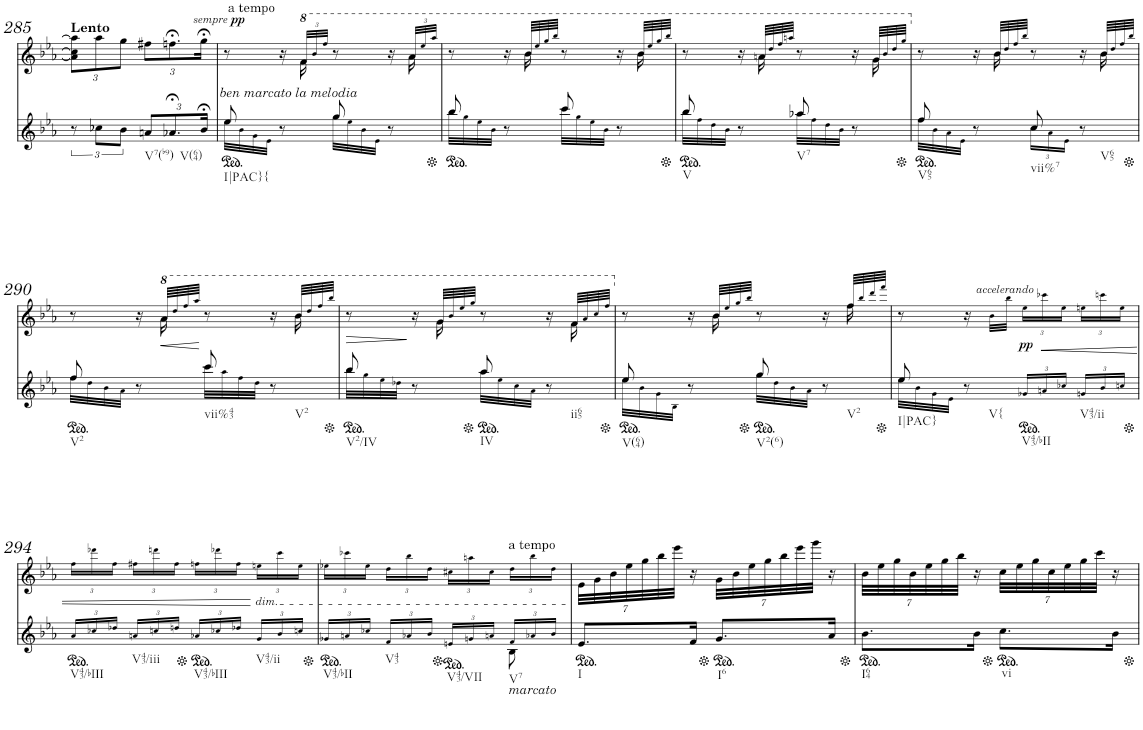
**kern	**kern	**dynam
*part1	*part1	*part1
*staff2	*staff1	*staff1/2
*I"Piano	*	*
*I'Pno.	*	*
!!LO:PB:g=z
*clefG2	*clefF4	*
*k[b-e-a-]	*k[b-e-a-]	*
*M2/4	*M2/4	*
*	*Xbrackettup	*
=285	=285	=285
!	!LO:TX:a:B:t=Lento	!
12r	12a-\] 12cc\] 12aa-\]L	.
12cc-X\L	12aa-\	.
12b-\J	12gg\J	.
*Xbrackettup	*	*
!LO:TX:b:t=V7(b9)	!	!
12an/L	12ff#X\L	.
!LO:TX:b:t=V(64)	!	!
12.a-X;</	12.ffn;<\	.
24b-;</Jk	24gg;<\Jk	.
=286	=286	=286
*^	*^	*
!	!	!LO:TX:b:i:t=ben marcato la melodia	!	!
!	!	!LO:TX:a:t=a tempo	!	!
!LO:TX:b:t=I|PAC}{	!	!	!	!
!	!	!	!	!LO:DY:a
!	!	!	!	!LO:DY:n=1:a
8ee-/	32ee-!\LLL	8r	8ryy	other-dynamics pp
.	32b-!\	.	.	.
.	32g!\	.	.	.
.	32e-!\JJJ	.	.	.
8r	8ryy	16r	16ryy	.
.	.	48ff!/LLL	16ff\	.
.	.	48bb-!/	.	.
.	.	48fff!/JJJ	.	.
8gg/	32gg!\LLL	8r	8ryy	.
.	32ee-!\	.	.	.
.	32b-!\	.	.	.
.	32e-!\JJJ	.	.	.
8r	8ryy	16r	16ryy	.
.	.	48aa-!/LLL	16aa-\	.
.	.	48eee-!/	.	.
.	.	48aaa-!/JJJ	.	.
=287	=287	=287	=287	=287
8bb-/	32bb-!\LLL	8r	8ryy	.
.	32gg!\	.	.	.
.	32ee-!\	.	.	.
.	32b-!\JJJ	.	.	.
8r	8ryy	16r	16ryy	.
.	.	64bb-!/LLLL	16bb-\	.
.	.	64eee-!/	.	.
.	.	64ggg!/	.	.
.	.	64bbb-!/JJJJ	.	.
8ccc/	32ccc!\LLL	8r	8ryy	.
.	32gg!\	.	.	.
.	32ee-!\	.	.	.
.	32b-!\JJJ	.	.	.
8r	8ryy	16r	16ryy	.
.	.	64bb-!/LLLL	16bb-\	.
.	.	64eee-!/	.	.
.	.	64ggg!/	.	.
.	.	64bbb-!/JJJJ	.	.
=288	=288	=288	=288	=288
!LO:TX:b:t=V	!	!	!	!
8bb-/	32bb-!\LLL	8r	8ryy	.
.	32ff!\	.	.	.
.	32dd!\	.	.	.
.	32b-!\JJJ	.	.	.
8r	8ryy	16r	16ryy	.
.	.	64aan!/LLLL	16aa\	.
.	.	64ddd!/	.	.
.	.	64fff!/	.	.
.	.	64aaan!/JJJJ	.	.
!LO:TX:b:t=V7	!	!	!	!
8aa-X/	32aa-!\LLL	8r	8ryy	.
.	32ff!\	.	.	.
.	32dd!\	.	.	.
.	32b-!\JJJ	.	.	.
8r	8ryy	16r	16ryy	.
.	.	64gg!/LLLL	16gg\	.
.	.	64bb-!/	.	.
.	.	64ddd!/	.	.
.	.	64ggg!/JJJJ	.	.
=289	=289	=289	=289	=289
!LO:TX:b:t=V65	!	!	!	!
8ff/	32ff!\LLL	8r	8ryy	.
.	32b-!\	.	.	.
.	32a-!\	.	.	.
.	32e-!\JJJ	.	.	.
8r	8ryy	16r	16ryy	.
.	.	64b-!/LLLL	16b-\	.
.	.	64dd!/	.	.
.	.	64ff!/	.	.
.	.	64bb-!/JJJJ	.	.
!LO:TX:b:t=vii%7	!	!	!	!
8cc/	24cc!\LL	8r	8ryy	.
.	24a-!\	.	.	.
.	24e-!\JJ	.	.	.
!LO:TX:b:t=V65	!	!	!	!
8r	8ryy	16r	16ryy	.
.	.	64b-!/LLLL	16b-\	.
.	.	64dd!/	.	.
.	.	64ff!/	.	.
.	.	64bb-!/JJJJ	.	.
!!LO:LB:g=z	!!
=290	=290	=290	=290	=290
!LO:TX:b:t=V2	!	!	!	!
8ff/	32ff!\LLL	8r	8ryy	.
.	32dd!\	.	.	.
.	32b-!\	.	.	.
.	32a-!\JJJ	.	.	.
8r	8ryy	16r	16ryy	.
!	!	!	!	!LO:HP:b
.	.	64aa-!/LLLL	16aa-\	<
.	.	64ddd!/	.	.
.	.	64fff!/	.	.
.	.	64aaa-!/JJJJ	.	.
!LO:TX:b:t=vii%43	!	!	!	!
8ccc/	32ccc!\LLL	8r	8ryy	[
.	32aa-!\	.	.	.
.	32ff!\	.	.	.
.	32dd!\JJJ	.	.	.
!LO:TX:b:t=V2	!	!	!	!
8r	8ryy	16r	16ryy	.
.	.	64bb-!/LLLL	16bb-\	.
.	.	64ddd!/	.	.
.	.	64fff!/	.	.
.	.	64bbb-!/JJJJ	.	.
=291	=291	=291	=291	=291
!LO:TX:b:t=V2/IV	!	!	!	!
!	!	!	!	!LO:HP:b
8bb-/	32bb-!\LLL	8r	8ryy	>
.	32gg!\	.	.	.
.	32ee-!\	.	.	.
.	32dd-X!\JJJ	.	.	.
8r	8ryy	16r	16ryy	]
.	.	64gg!/LLLL	16gg\	.
.	.	64bb-!/	.	.
.	.	64eee-!/	.	.
.	.	64ggg!/JJJJ	.	.
!LO:TX:b:t=IV	!	!	!	!
8aa-/	32aa-!\LLL	8r	8ryy	.
.	32ee-!\	.	.	.
.	32cc!\	.	.	.
.	32a-!\JJJ	.	.	.
!LO:TX:b:t=ii65	!	!	!	!
8r	8ryy	16r	16ryy	.
.	.	64ff!/LLLL	16ff\	.
.	.	64aa-!/	.	.
.	.	64ccc!/	.	.
.	.	64fff!/JJJJ	.	.
=292	=292	=292	=292	=292
!LO:TX:b:t=V(64)	!	!	!	!
8ee-/	32ee-!\LLL	8r	8ryy	.
.	32b-!\	.	.	.
.	32g!\	.	.	.
.	32B-!\JJJ	.	.	.
8r	8ryy	16r	16ryy	.
.	.	64b-!/LLLL	16b-\	.
.	.	64ee-!/	.	.
.	.	64gg!/	.	.
.	.	64bb-!/JJJJ	.	.
!LO:TX:b:t=V2(6)	!	!	!	!
8gg/	32gg!\LLL	8r	8ryy	.
.	32dd!\	.	.	.
.	32b-!\	.	.	.
.	32a-!\JJJ	.	.	.
!LO:TX:b:t=V2	!	!	!	!
8r	8ryy	16r	16ryy	.
.	.	64ff!/LLLL	16ff\	.
.	.	64bb-!/	.	.
.	.	64ddd!/	.	.
.	.	64fff!/JJJJ	.	.
=293	=293	=293	=293	=293
!LO:TX:b:t=I|PAC}	!	!	!	!
8ee-/	32ee-!\LLL	8r	2ryy	.
.	32b-!\	.	.	.
.	32g!\	.	.	.
.	32e-!\JJJ	.	.	.
!LO:TX:b:t=V{	!	!	!	!
8r	8ryy	16r	.	.
!	!	!LO:TX:a:i:t=accelerando	!	!
.	.	32b-!\LLL	.	.
.	.	32bb-!\JJJ	.	.
!LO:TX:b:t=V43/bII	!	!	!	!
!	!	!	!	!LO:DY:b
24g-X!/LL	4ryy	24ee-!\LL	.	pp
!	!	!	!	!LO:HP:b
24an!/	.	24ccc-X!\	.	<
24cc-X!/JJ	.	24ee-!\JJ	.	.
!LO:TX:b:t=V43/ii	!	!	!	!
24gn!/LL	.	24een!\LL	.	.
24b-!/	.	24cccn!\	.	.
24ccn!/JJ	.	24ee!\JJ	.	.
*v	*v	*	*	*
!!LO:LB:g=z	!!
=294	=294	=294	=294
!LO:TX:b:t=V43/bIII	!	!	!
24a-!/LL	24ff!\LL	2ryy	.
24cc-X!/	24ddd-X!\	.	.
24dd-X!/JJ	24ff!\JJ	.	.
!LO:TX:b:t=V43/iii	!	!	!
24an!/LL	24ff#X!\LL	.	.
24ccn!/	24dddn!\	.	.
24ddn!/JJ	24ff#!\JJ	.	.
!LO:TX:b:t=V43/bIII	!	!	!
24a-X!/LL	24ffn!\LL	.	.
24cc-X!/	24ddd-X!\	.	.
24dd-X!/JJ	24ff!\JJ	.	.
!	!LO:TX:b:i:t=dim.	!	!
!LO:TX:b:t=V43/ii	!	!	!
24g!/LL	24een!\LL	.	[
24b-!/	24ccc!\	.	.
24ccn!/JJ	24ee!\JJ	.	.
=295	=295	=295	=295
*^	*	*	*
!LO:TX:b:t=V43/bII	!	!	!	!
24g-X!/LL	4ryy	24ee-X!\LL	2ryy	.
24an!/	.	24ccc-X!\	.	.
24cc-X!/JJ	.	24ee-!\JJ	.	.
!LO:TX:b:t=V43	!	!	!	!
24f!/LL	.	24dd!\LL	.	.
24a-X!/	.	24bb-!\	.	.
24b-!/JJ	.	24dd!\JJ	.	.
!LO:TX:b:t=V43/VII	!	!	!	!
24en!/LL	8ryy	24cc#X!\LL	.	.
24gn!/	.	24aan!\	.	.
24an!/JJ	.	24cc#!\JJ	.	.
!	!	!LO:TX:a:t=a tempo	!	!
!LO:TX:b:i:t=marcato	!	!	!	!
!LO:TX:b:t=V7	!	!	!	!
24f!/LL	8B-\	24dd!\LL	.	.
24a-X!/	.	24bb-!\	.	.
24b-!/JJ	.	24dd!\JJ	.	.
*v	*v	*	*	*
*	*v	*v	*
=296	=296	=296
!LO:TX:b:t=I	!	!
8.e-/L	112%3e-\LLL	.
.	112%3g\	.
.	112%3b-\	.
.	112%3ee-\	.
.	112%3gg\	.
.	112%3bb-\	.
.	112%3eee-\JJJ	.
16f/Jk	16r	.
!LO:TX:b:t=I6	!	!
8.g/L	112%3g\LLL	.
.	112%3b-\	.
.	112%3ee-\	.
.	112%3gg\	.
.	112%3bb-\	.
.	112%3eee-\	.
.	112%3ggg\JJJ	.
16a-/Jk	16r	.
=297	=297	=297
!LO:TX:b:t=I64	!	!
8.b-\L	112%3b-\LLL	.
.	112%3ee-\	.
.	112%3gg\	.
.	112%3b-\	.
.	112%3ee-\	.
.	112%3gg\	.
.	112%3bb-\JJJ	.
16b-\Jk	16r	.
!LO:TX:b:t=vi	!	!
8.cc\L	112%3cc\LLL	.
.	112%3ee-\	.
.	112%3gg\	.
.	112%3cc\	.
.	112%3ee-\	.
.	112%3gg\	.
.	112%3ccc\JJJ	.
16b-\Jk	16r	.
=	=	=
*-	*-	*-
